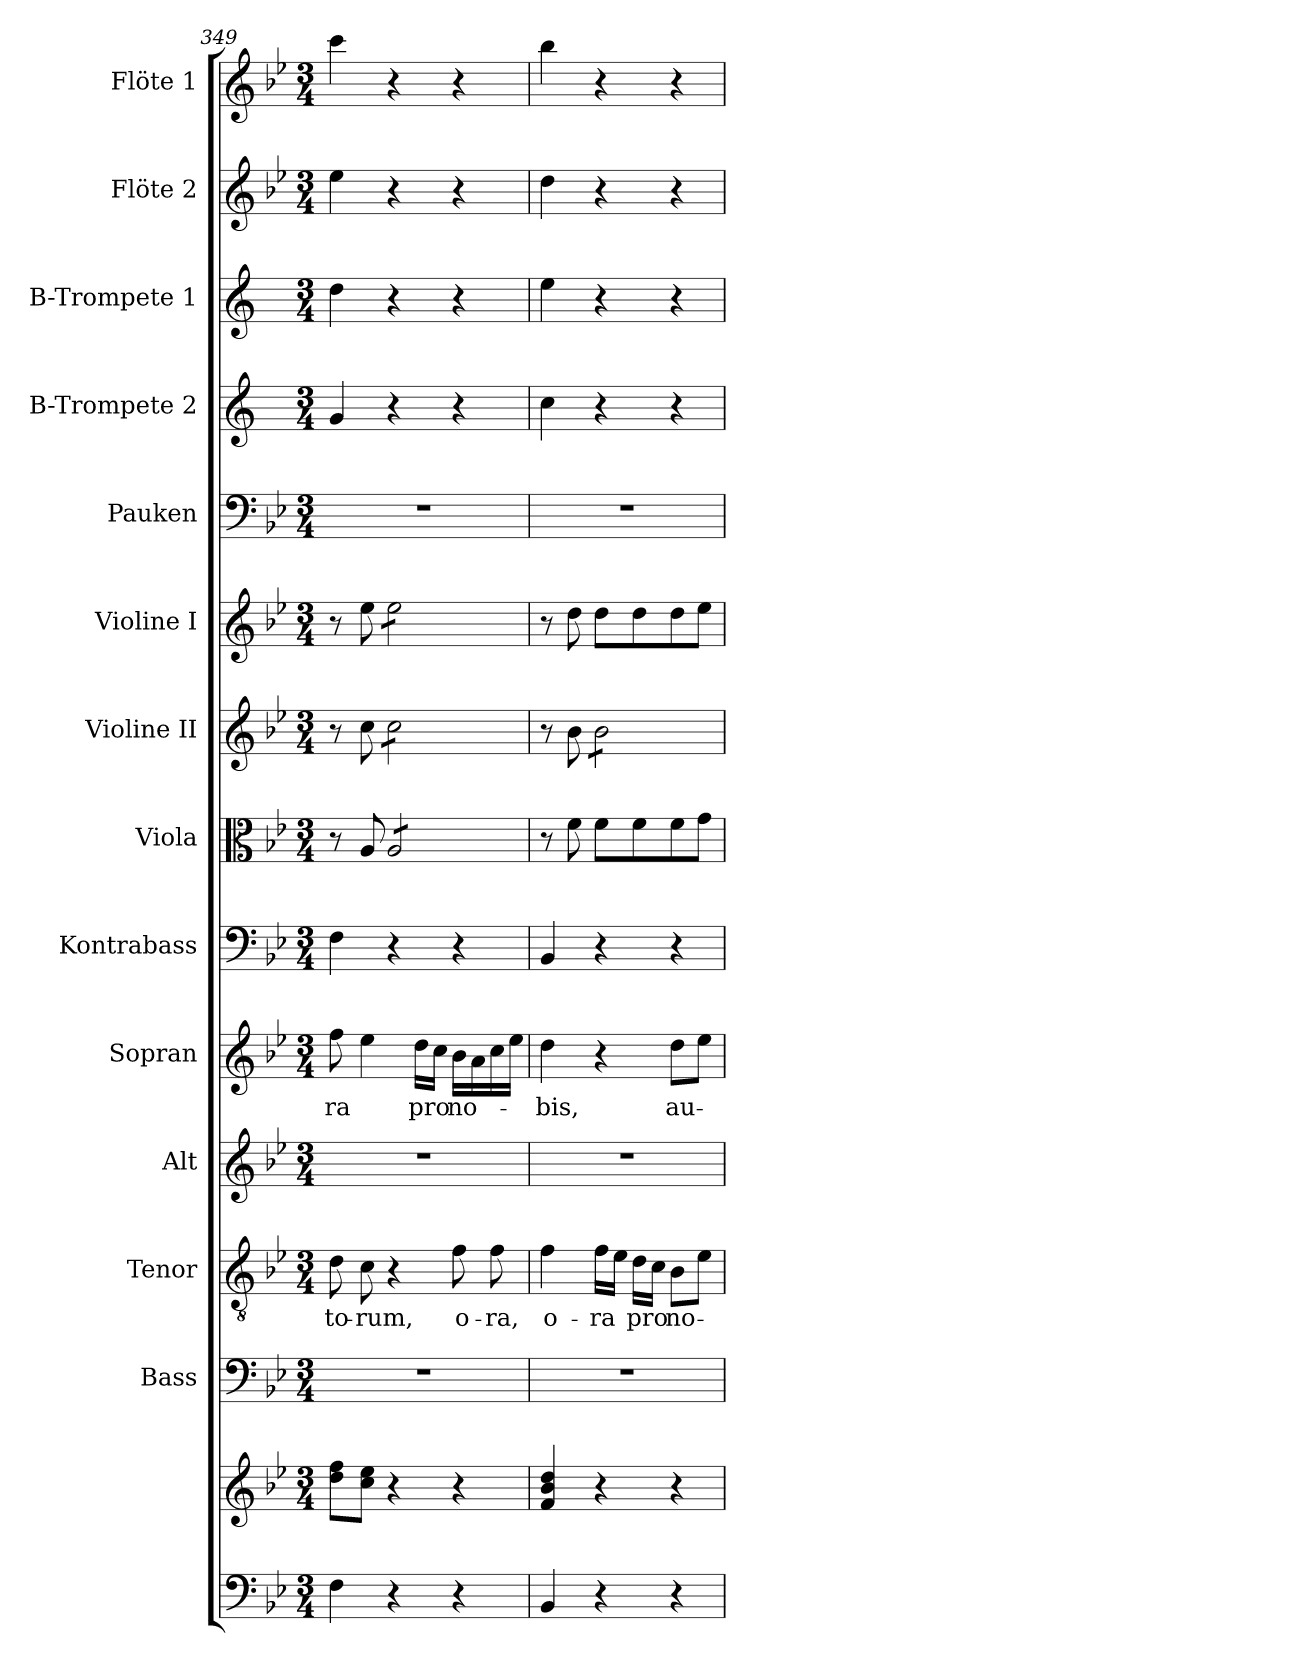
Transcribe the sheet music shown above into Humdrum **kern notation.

**kern	**kern	**kern	**kern	**text	**kern	**kern	**text	**kern	**kern	**kern	**kern	**kern	**kern	**kern	**kern	**kern
*part14	*part14	*part13	*part12	*part12	*part11	*part10	*part10	*part9	*part8	*part7	*part6	*part5	*part4	*part3	*part2	*part1
*staff15	*staff14	*staff13	*staff12	*staff12	*staff11	*staff10	*staff10	*staff9	*staff8	*staff7	*staff6	*staff5	*staff4	*staff3	*staff2	*staff1
*	*	*I"Bass	*I"Tenor	*	*I"Alt	*I"Sopran	*	*I"Kontrabass	*I"Viola	*I"Violine II	*I"Violine I	*I"Pauken	*I"B-Trompete 2	*I"B-Trompete 1	*I"Flöte 2	*I"Flöte 1
*	*	*I'B.	*I'T.	*	*I'A.	*I'S.	*	*I'Kb.	*I'Vla.	*I'Vl. II	*I'Vl. I	*I'Pk.	*I'B Trp. 2	*I'B Trp. 1	*I'Fl. 2	*I'Fl. 1
*clefF4	*clefG2	*clefF4	*clefGv2	*	*clefG2	*clefG2	*	*clefF4	*clefC3	*clefG2	*clefG2	*clefF4	*clefG2	*clefG2	*clefG2	*clefG2
*	*	*	*	*	*	*	*	*ITrd7c12	*	*	*	*	*ITrd1c2	*ITrd1c2	*	*
*k[b-e-]	*k[b-e-]	*k[b-e-]	*k[b-e-]	*	*k[b-e-]	*k[b-e-]	*	*k[b-e-]	*k[b-e-]	*k[b-e-]	*k[b-e-]	*k[b-e-]	*k[b-e-]	*k[b-e-]	*k[b-e-]	*k[b-e-]
*B-:	*B-:	*B-:	*B-:	*	*B-:	*B-:	*	*B-:	*B-:	*B-:	*B-:	*B-:	*B-:	*B-:	*B-:	*B-:
*M3/4	*M3/4	*M3/4	*M3/4	*	*M3/4	*M3/4	*	*M3/4	*M3/4	*M3/4	*M3/4	*M3/4	*M3/4	*M3/4	*M3/4	*M3/4
=349	=349	=349	=349	=349	=349	=349	=349	=349	=349	=349	=349	=349	=349	=349	=349	=349
!	!	!	!	!LO:LY:b	!	!	!LO:LY:b	!	!	!	!	!	!	!	!	!
4F\	8dd\ 8ff\L	2.r	8d\	-to-	2.r	8ff\	-ra	4FF\	8r	8r	8r	2.r	4f/	4cc\	4ee-\	4ccc\
!	!	!	!	!LO:LY:b	!	!	!	!	!	!	!	!	!	!	!	!
.	8cc\ 8ee-\J	.	8c\	-rum,	.	4ee-\	.	.	8A/	8cc\	8ee-\	.	.	.	.	.
*	*	*	*	*	*	*	*	*	*tremolo	*	*	*	*	*	*	*
*	*	*	*	*	*	*	*	*	*	*tremolo	*	*	*	*	*	*
*	*	*	*	*	*	*	*	*	*	*	*tremolo	*	*	*	*	*
4r	4r	.	4r	.	.	.	.	4r	8A/L	8cc\L	8ee-\L	.	4r	4r	4r	4r
!	!	!	!	!	!	!	!LO:LY:b	!	!	!	!	!	!	!	!	!
.	.	.	.	.	.	16dd\LL	pro	.	8A/	8cc\	8ee-\	.	.	.	.	.
.	.	.	.	.	.	16cc\JJ	.	.	.	.	.	.	.	.	.	.
!	!	!	!	!LO:LY:b	!	!	!LO:LY:b	!	!	!	!	!	!	!	!	!
4r	4r	.	8f\	o-	.	16b-\LL	no-	4r	8A/	8cc\	8ee-\	.	4r	4r	4r	4r
.	.	.	.	.	.	16a\	.	.	.	.	.	.	.	.	.	.
!	!	!	!	!LO:LY:b	!	!	!	!	!	!	!	!	!	!	!	!
.	.	.	8f\	-ra,	.	16cc\	.	.	8A/J	8cc\J	8ee-\J	.	.	.	.	.
*	*	*	*	*	*	*	*	*	*	*	*Xtremolo	*	*	*	*	*
*	*	*	*	*	*	*	*	*	*	*Xtremolo	*	*	*	*	*	*
*	*	*	*	*	*	*	*	*	*Xtremolo	*	*	*	*	*	*	*
.	.	.	.	.	.	16ee-\JJ	.	.	.	.	.	.	.	.	.	.
=350	=350	=350	=350	=350	=350	=350	=350	=350	=350	=350	=350	=350	=350	=350	=350	=350
!	!	!	!	!LO:LY:b	!	!	!LO:LY:b	!	!	!	!	!	!	!	!	!
4BB-/	4f/ 4b-/ 4dd/	2.r	4f\	o-	2.r	4dd\	-bis,	4BBB-/	8r	8r	8r	2.r	4b-\	4dd\	4dd\	4bb-\
.	.	.	.	.	.	.	.	.	8f\	8b-\	8dd\	.	.	.	.	.
!	!	!	!	!LO:LY:b	!	!	!	!	!	!	!	!	!	!	!	!
*	*	*	*	*	*	*	*	*	*	*tremolo	*	*	*	*	*	*
4r	4r	.	16f\LL	-ra	.	4r	.	4r	8f\L	8b-\L	8dd\L	.	4r	4r	4r	4r
.	.	.	16e-\JJ	.	.	.	.	.	.	.	.	.	.	.	.	.
!	!	!	!	!LO:LY:b	!	!	!	!	!	!	!	!	!	!	!	!
.	.	.	16d\LL	pro	.	.	.	.	8f\	8b-\	8dd\	.	.	.	.	.
.	.	.	16c\JJ	.	.	.	.	.	.	.	.	.	.	.	.	.
!	!	!	!	!LO:LY:b	!	!	!LO:LY:b	!	!	!	!	!	!	!	!	!
4r	4r	.	8B-\L	no-	.	8dd\L	au-	4r	8f\	8b-\	8dd\	.	4r	4r	4r	4r
.	.	.	8e-\J	.	.	8ee-\J	.	.	8g\J	8b-\J	8ee-\J	.	.	.	.	.
*	*	*	*	*	*	*	*	*	*	*Xtremolo	*	*	*	*	*	*
=	=	=	=	=	=	=	=	=	=	=	=	=	=	=	=	=
*-	*-	*-	*-	*-	*-	*-	*-	*-	*-	*-	*-	*-	*-	*-	*-	*-
